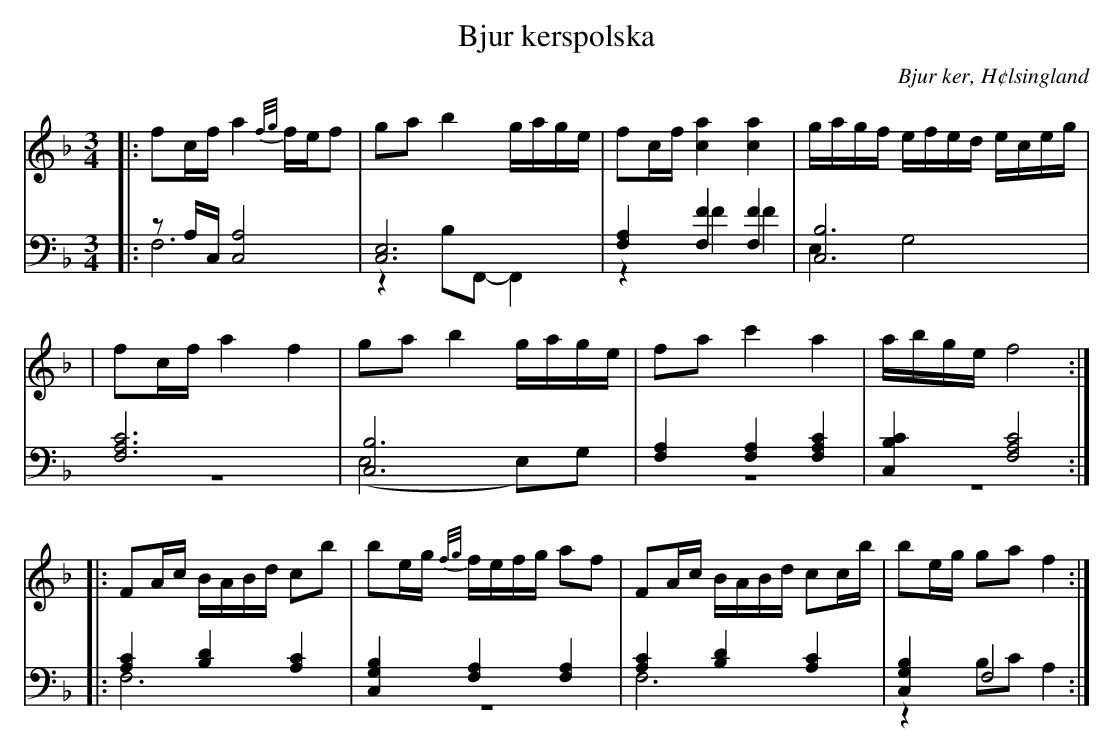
X:1
T: Bjur kerspolska
O: Bjur ker, H¢lsingland
M: 3/4
L: 1/8
K: F
V:1
V:2
V:3 merge
V: 1
|:fc/f/ a2 {f/g/}f/e/f|ga b2 g/a/g/e/|fc/f/ [c2a2] [c2a2]|g/a/g/f/ e/f/e/d/ e/c/e/g/|
|fc/f/ a2 f2|ga b2 g/a/g/e/|fa c'2 a2| a/b/g/e/ f4:|
|:FA/c/ B/A/B/d/ cb|be/g/ {f/g/}f/e/f/g/ af|FA/c/ B/A/B/d/ cc/b/|be/g/ ga f2:|
V:2 clef=bass
|:zA,/C,/ [A,4C,4]|[C,6E,6]|[F,2A,2] [F,2F2] [F,2F2]|[C,6B,6]|
[F,6A,6C6]|[C,6B,6]|[F,2A,2] [F,2A,2] [F,2A,2C2]|[C,2B,2C2] [F,4A,4C4]:|
 |:[A,2C2] [B,2D2] [A,2C2]|[C,2G,2B,2] [F,2A,2] [F,2A,2]|[A,2C2] [B,2D2] [A,2C2]|[C,2G,2B,2] F,4 :|
V:3 clef=bass
 |:F,6|z2 B,F,,-F,,2|z2 F2 F2|E,2 G,4|
 |z6|(E,4 E,)G,|z6|z6:|
|:F,6|z6|F,6|z2 B,C A,2:|
